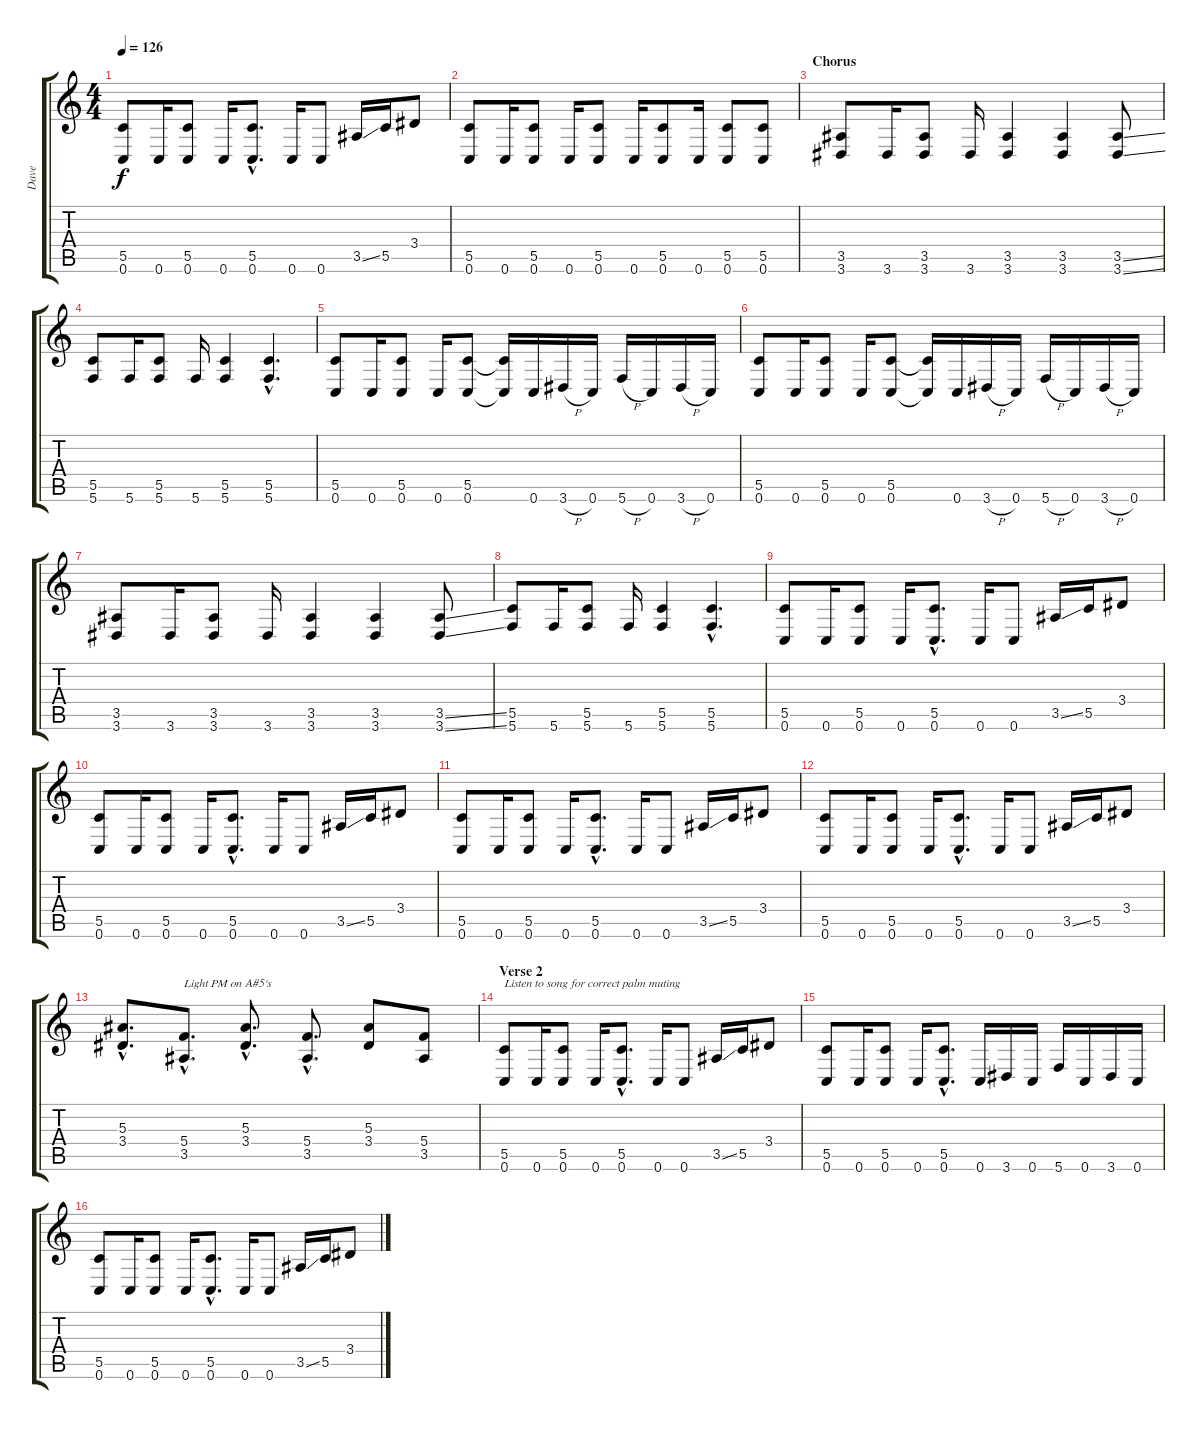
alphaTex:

\track ("Dave" "Dave") {instrument overdrivenguitar}
\staff {score tabs}
\tuning (D4 A3 F3 C3 G2 C2) {hide}
\ts (4 4)
\tempo 126
\clef g2
\ks c
(5.5 0.6).8{dy f} 0.6.16 (5.5 0.6).8 0.6.16 (5.5{hac} 0.6{hac}).8{d} 0.6.16 0.6.8 3.5{ss}.16 5.5.16 3.4.8 |
(5.5 0.6).8 0.6.16 (5.5 0.6).8 0.6.16 (5.5 0.6).8 0.6.16 (5.5 0.6).8 0.6.16 (5.5 0.6).8 (5.5 0.6).8 |
\section ("" "Chorus")
(3.5 3.6).8 3.6.16 (3.5 3.6).8 3.6.16 (3.5 3.6).4 (3.5 3.6).4 (3.5{ss} 3.6{ss}).8 |
(5.5 5.6).8 5.6.16 (5.5 5.6).8 5.6.16 (5.5 5.6).4 (5.5{hac} 5.6{hac}).4{d} |
(5.5 0.6).8 0.6.16 (5.5 0.6).8 0.6.16 (5.5 0.6).8 (5.5{t} 0.6{t}).16 0.6.16 3.6{h}.16 0.6.16 5.6{h}.16 0.6.16 3.6{h}.16 0.6.16 |
(5.5 0.6).8 0.6.16 (5.5 0.6).8 0.6.16 (5.5 0.6).8 (5.5{t} 0.6{t}).16 0.6.16 3.6{h}.16 0.6.16 5.6{h}.16 0.6.16 3.6{h}.16 0.6.16 |
(3.5 3.6).8 3.6.16 (3.5 3.6).8 3.6.16 (3.5 3.6).4 (3.5 3.6).4 (3.5{ss} 3.6{ss}).8 |
(5.5 5.6).8 5.6.16 (5.5 5.6).8 5.6.16 (5.5 5.6).4 (5.5{hac} 5.6{hac}).4{d} |
(5.5 0.6).8 0.6.16 (5.5 0.6).8 0.6.16 (5.5{hac} 0.6{hac}).8{d} 0.6.16 0.6.8 3.5{ss}.16 5.5.16 3.4.8 |
(5.5 0.6).8 0.6.16 (5.5 0.6).8 0.6.16 (5.5{hac} 0.6{hac}).8{d} 0.6.16 0.6.8 3.5{ss}.16 5.5.16 3.4.8 |
(5.5 0.6).8 0.6.16 (5.5 0.6).8 0.6.16 (5.5{hac} 0.6{hac}).8{d} 0.6.16 0.6.8 3.5{ss}.16 5.5.16 3.4.8 |
(5.5 0.6).8 0.6.16 (5.5 0.6).8 0.6.16 (5.5{hac} 0.6{hac}).8{d} 0.6.16 0.6.8 3.5{ss}.16 5.5.16 3.4.8 |
(5.3{hac} 3.4{hac}).8{d} (5.4{hac} 3.5{hac}).8{d txt "Light PM on A#5's"} (5.3{hac} 3.4{hac}).8{d} (5.4{hac} 3.5{hac}).8{d} (5.3 3.4).8 (5.4 3.5).8 |
\section ("" "Verse 2")
(5.5 0.6).8{txt "Listen to song for correct palm muting"} 0.6.16 (5.5 0.6).8 0.6.16 (5.5{hac} 0.6{hac}).8{d} 0.6.16 0.6.8 3.5{ss}.16 5.5.16 3.4.8 |
(5.5 0.6).8 0.6.16 (5.5 0.6).8 0.6.16 (5.5{hac} 0.6{hac}).8{d} 0.6.16 3.6.16 0.6.16 5.6.16 0.6.16 3.6.16 0.6.16 |
(5.5 0.6).8 0.6.16 (5.5 0.6).8 0.6.16 (5.5{hac} 0.6{hac}).8{d} 0.6.16 0.6.8 3.5{ss}.16 5.5.16 3.4.8
